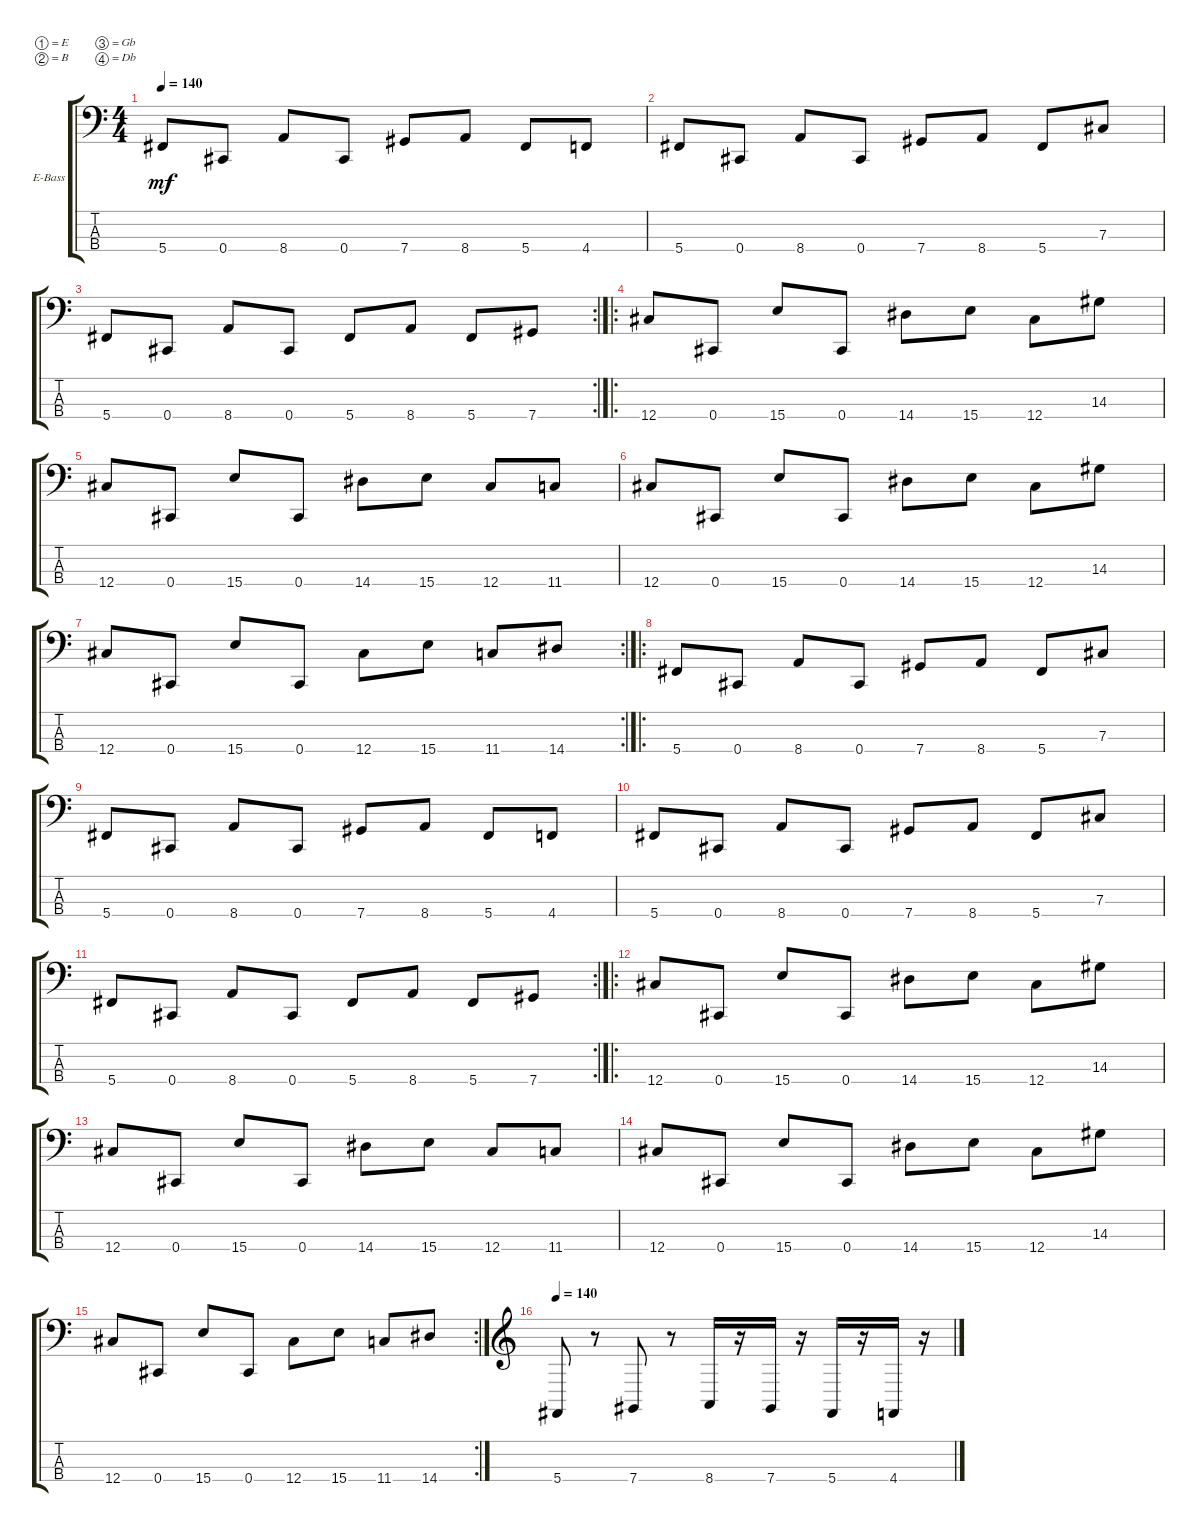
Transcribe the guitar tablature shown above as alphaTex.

\bracketExtendMode groupsimilarinstruments
\firstSystemTrackNameOrientation horizontal
\otherSystemsTrackNameOrientation horizontal
\track ("Electric Bass" "E-Bass") {instrument electricbassfinger}
\staff {score tabs}
\tuning (E2 B1 Gb1 Db1)
\ts (4 4)
\tempo 140
\clef f4
\ks c
5.4.8{dy mf} 0.4.8 8.4.8 0.4.8 7.4.8 8.4.8 5.4.8 4.4.8 |
5.4.8 0.4.8 8.4.8 0.4.8 7.4.8 8.4.8 5.4.8 7.3.8 |
\rc 2
5.4.8 0.4.8 8.4.8 0.4.8 5.4.8 8.4.8 5.4.8 7.4.8 |
\ro
12.4.8 0.4.8 15.4.8 0.4.8 14.4.8 15.4.8 12.4.8 14.3.8 |
12.4.8 0.4.8 15.4.8 0.4.8 14.4.8 15.4.8 12.4.8 11.4.8 |
12.4.8 0.4.8 15.4.8 0.4.8 14.4.8 15.4.8 12.4.8 14.3.8 |
\rc 2
12.4.8 0.4.8 15.4.8 0.4.8 12.4.8 15.4.8 11.4.8 14.4.8 |
\ro
5.4.8 0.4.8 8.4.8 0.4.8 7.4.8 8.4.8 5.4.8 7.3.8 |
5.4.8 0.4.8 8.4.8 0.4.8 7.4.8 8.4.8 5.4.8 4.4.8 |
5.4.8 0.4.8 8.4.8 0.4.8 7.4.8 8.4.8 5.4.8 7.3.8 |
\rc 2
5.4.8 0.4.8 8.4.8 0.4.8 5.4.8 8.4.8 5.4.8 7.4.8 |
\ro
12.4.8 0.4.8 15.4.8 0.4.8 14.4.8 15.4.8 12.4.8 14.3.8 |
12.4.8 0.4.8 15.4.8 0.4.8 14.4.8 15.4.8 12.4.8 11.4.8 |
12.4.8 0.4.8 15.4.8 0.4.8 14.4.8 15.4.8 12.4.8 14.3.8 |
\rc 2
12.4.8 0.4.8 15.4.8 0.4.8 12.4.8 15.4.8 11.4.8 14.4.8 |
\tempo 140
\clef g2
5.4.8 r.8 7.4.8 r.8 8.4.16 r.16 7.4.16 r.16 5.4.16 r.16 4.4.16 r.16
